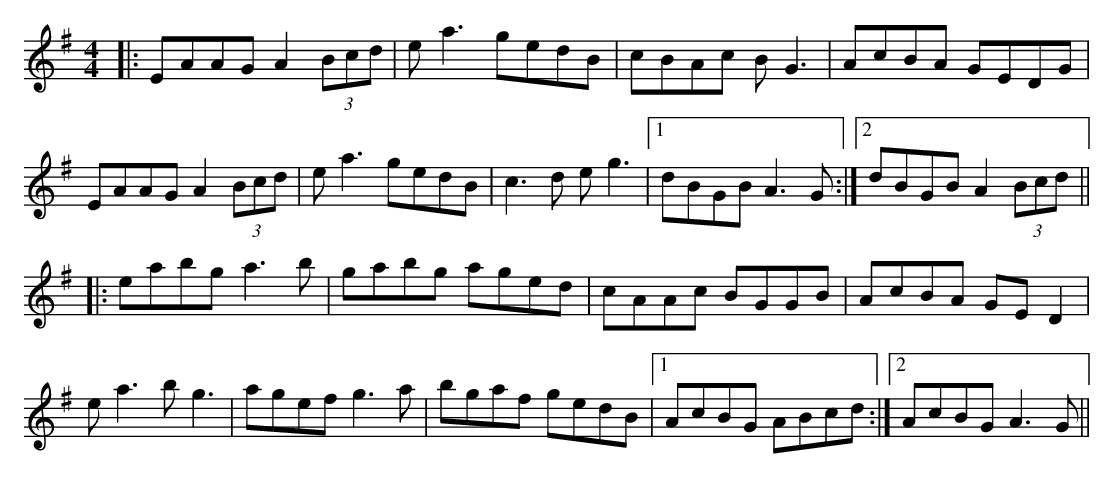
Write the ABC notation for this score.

X:1
M:4/4
K:Ador
|:EAAG A2 (3Bcd|ea3 gedB|cBAc BG3|AcBA GEDG|
EAAG A2 (3Bcd|ea3 gedB|c3d eg3|1 dBGB A3G:|2 dBGB A2 (3Bcd||
|:eabg a3b|gabg aged|cAAc BGGB|AcBA GE D2|
ea3 bg3|agef g3a|bgaf gedB|1 AcBG ABcd:|2 AcBG A3G||
